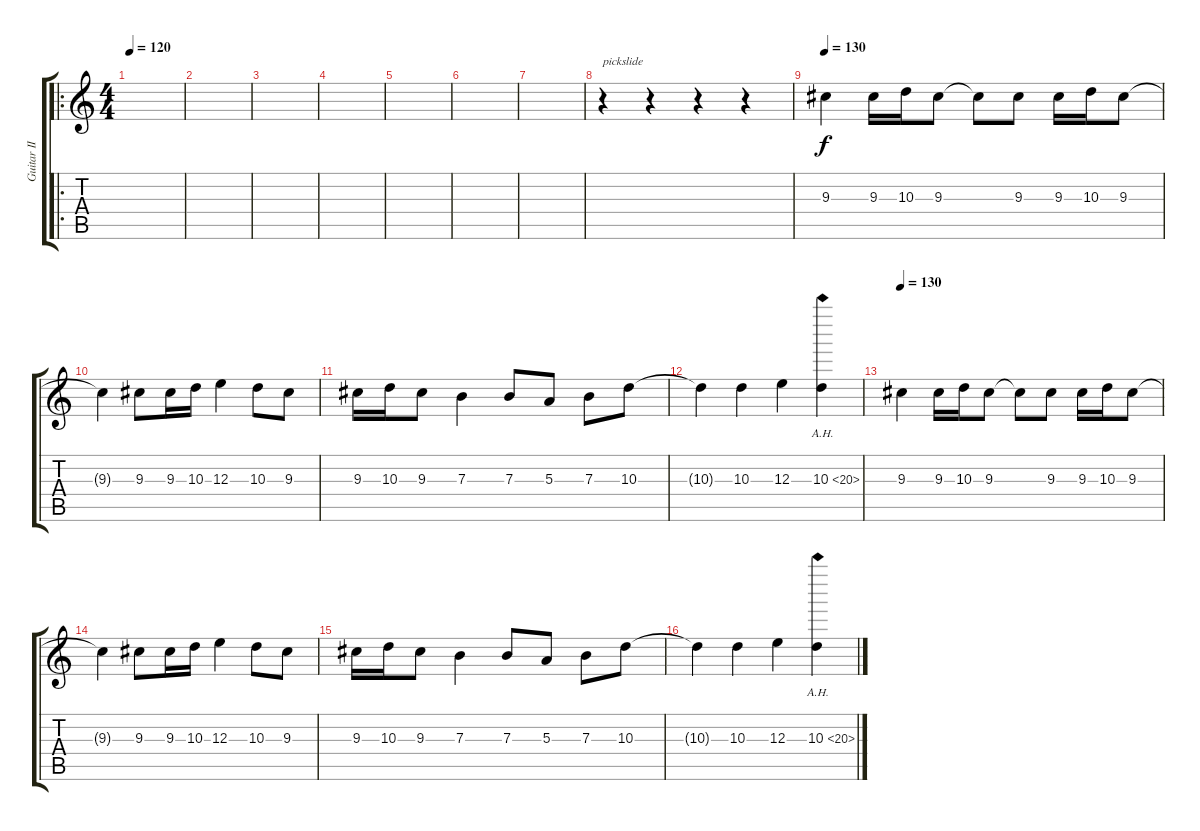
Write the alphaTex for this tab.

\track ("Guitar II" "Guitar II") {mute instrument distortionguitar}
\staff {score tabs}
\tuning (Db4 Ab3 E3 B2 Gb2 Db2) {hide}
\ro
\ts (4 4)
\tempo 120
\clef g2
\ks c
|
|
|
|
|
|
|
r.4{txt "pickslide"} r.4 r.4 r.4 |
\tempo 140
\tempo 130
9.3.4 9.3.16 10.3.16 9.3.8 9.3{t}.8 9.3.8 9.3.16 10.3.16 9.3.8 |
9.3{t}.4 9.3.8 9.3.16 10.3.16 12.3.4 10.3.8 9.3.8 |
9.3.16 10.3.16 9.3.8 7.3.4 7.3.8 5.3.8 7.3.8 10.3.8 |
10.3{t}.4 10.3.4 12.3.4 10.3{ah 10}.4 |
\tempo 140
\tempo 130
9.3.4 9.3.16 10.3.16 9.3.8 9.3{t}.8 9.3.8 9.3.16 10.3.16 9.3.8 |
9.3{t}.4 9.3.8 9.3.16 10.3.16 12.3.4 10.3.8 9.3.8 |
9.3.16 10.3.16 9.3.8 7.3.4 7.3.8 5.3.8 7.3.8 10.3.8 |
10.3{t}.4 10.3.4 12.3.4 10.3{ah 10}.4
